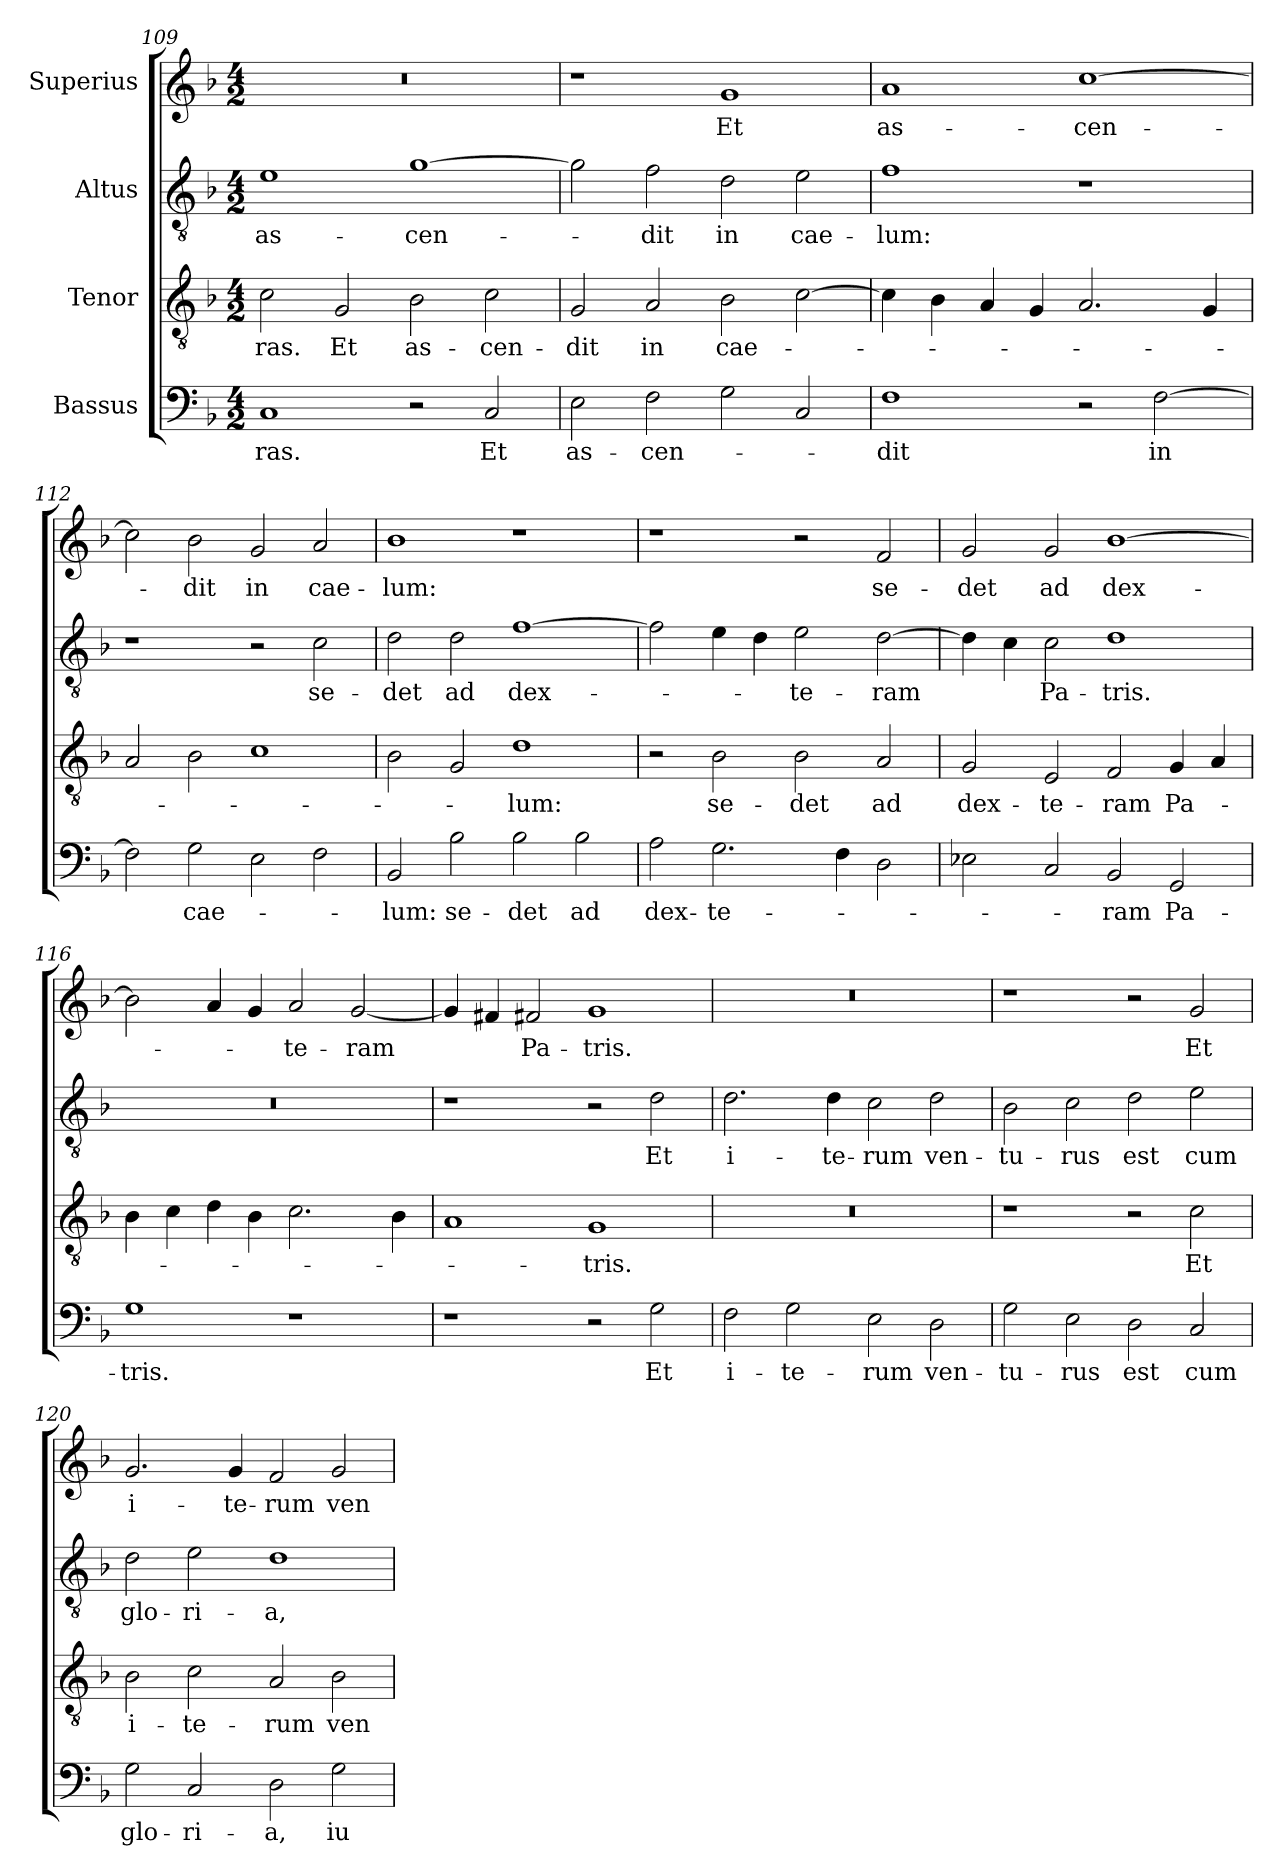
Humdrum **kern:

**kern	**text	**kern	**text	**kern	**text	**kern	**text
*part4	*part4	*part3	*part3	*part2	*part2	*part1	*part1
*staff4	*staff4	*staff3	*staff3	*staff2	*staff2	*staff1	*staff1
*I"Bassus	*	*I"Tenor	*	*I"Altus	*	*I"Superius	*
*clefF4	*	*clefGv2	*	*clefGv2	*	*clefG2	*
*k[b-]	*	*k[b-]	*	*k[b-]	*	*k[b-]	*
*M4/2	*	*M4/2	*	*M4/2	*	*M4/2	*
=109	=109	=109	=109	=109	=109	=109	=109
1C/	-ras.	2c\	-ras.	1e\	as-	0r	.
.	.	2G/	Et	.	.	.	.
2r	.	2B-\	as-	[1g\	-cen-	.	.
2C/	Et	2c\	-cen-	.	.	.	.
=110	=110	=110	=110	=110	=110	=110	=110
2E\	as-	2G/	-dit	2g\]	.	1r	.
2F\	-cen-	2A/	in	2f\	-dit	.	.
2G\	.	2B-\	cae-	2d\	in	1g/	Et
2C/	.	[2c\	.	2e\	cae-	.	.
=111	=111	=111	=111	=111	=111	=111	=111
1F\	-dit	4c\]	.	1f\	-lum:	1a/	as-
.	.	4B-\	.	.	.	.	.
.	.	4A/	.	.	.	.	.
.	.	4G/	.	.	.	.	.
2r	.	2.A/	.	1r	.	[1cc\	-cen-
[2F\	in	.	.	.	.	.	.
.	.	4G/	.	.	.	.	.
=112	=112	=112	=112	=112	=112	=112	=112
2F\]	.	2A/	.	1r	.	2cc\]	.
2G\	cae-	2B-\	.	.	.	2b-\	-dit
2E\	.	1c\	.	2r	.	2g/	in
2F\	.	.	.	2c\	se-	2a/	cae-
=113	=113	=113	=113	=113	=113	=113	=113
2BB-/	-lum:	2B-\	.	2d\	-det	1b-\	-lum:
2B-\	se-	2G/	.	2d\	ad	.	.
2B-\	-det	1d\	-lum:	[1f\	dex-	1r	.
2B-\	ad	.	.	.	.	.	.
=114	=114	=114	=114	=114	=114	=114	=114
2A\	dex-	2r	.	2f\]	.	1r	.
2.G\	-te-	2B-\	se-	4e\	.	.	.
.	.	.	.	4d\	.	.	.
.	.	2B-\	-det	2e\	-te-	2r	.
4F\	.	.	.	.	.	.	.
2D\	.	2A/	ad	[2d\	-ram	2f/	se-
=115	=115	=115	=115	=115	=115	=115	=115
2E-X\	.	2G/	dex-	4d\]	.	2g/	-det
.	.	.	.	4c\	.	.	.
2C/	.	2E/	-te-	2c\	Pa-	2g/	ad
2BB-/	-ram	2F/	-ram	1d\	-tris.	[1b-\	dex-
2GG/	Pa-	4G/	Pa-	.	.	.	.
.	.	4A/	.	.	.	.	.
=116	=116	=116	=116	=116	=116	=116	=116
1G\	-tris.	4B-\	.	0r	.	2b-\]	.
.	.	4c\	.	.	.	.	.
.	.	4d\	.	.	.	4a/	.
.	.	4B-\	.	.	.	4g/	.
1r	.	2.c\	.	.	.	2a/	-te-
.	.	.	.	.	.	[2g/	-ram
.	.	4B-\	.	.	.	.	.
=117	=117	=117	=117	=117	=117	=117	=117
1r	.	1A/	.	1r	.	4g/]	.
.	.	.	.	.	.	4f#X/	.
.	.	.	.	.	.	2f#X/	Pa-
2r	.	1G/	-tris.	2r	.	1g/	-tris.
2G\	Et	.	.	2d\	Et	.	.
=118	=118	=118	=118	=118	=118	=118	=118
2F\	i-	0r	.	2.d\	i-	0r	.
2G\	-te-	.	.	.	.	.	.
.	.	.	.	4d\	-te-	.	.
2E\	-rum	.	.	2c\	-rum	.	.
2D\	ven-	.	.	2d\	ven-	.	.
=119	=119	=119	=119	=119	=119	=119	=119
2G\	-tu-	1r	.	2B-\	-tu-	1r	.
2E\	-rus	.	.	2c\	-rus	.	.
2D\	est	2r	.	2d\	est	2r	.
2C/	cum	2c\	Et	2e\	cum	2g/	Et
=120	=120	=120	=120	=120	=120	=120	=120
2G\	glo-	2B-\	i-	2d\	glo-	2.g/	i-
2C/	-ri-	2c\	-te-	2e\	-ri-	.	.
.	.	.	.	.	.	4g/	-te-
2D\	-a,	2A/	-rum	1d\	-a,	2f/	-rum
2G\	iu-	2B-\	ven-	.	.	2g/	ven-
=	=	=	=	=	=	=	=
*-	*-	*-	*-	*-	*-	*-	*-
